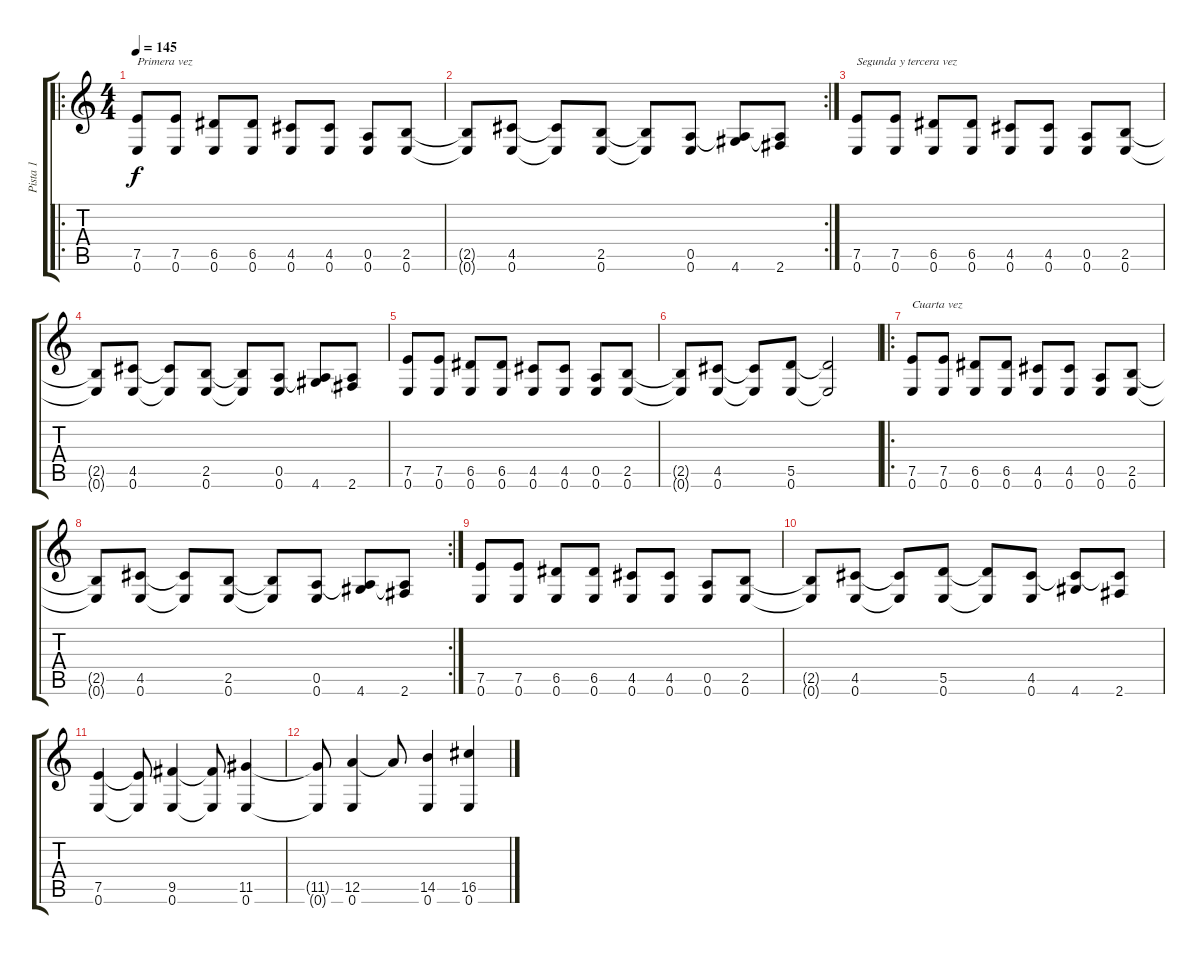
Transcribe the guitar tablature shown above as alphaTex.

\track ("Pista 1" "Pista 1") {instrument acousticguitarnylon}
\staff {score tabs}
\tuning (E4 B3 G3 D3 A2 E2) {hide}
\ro
\ts (4 4)
\tempo 145
\clef g2
\ks c
(7.5 0.6).8{txt "Primera vez" dy f instrument acousticguitarnylon} (7.5 0.6).8 (6.5 0.6).8 (6.5 0.6).8 (4.5 0.6).8 (4.5 0.6).8 (0.5 0.6).8 (2.5 0.6).8 |
\rc 2
(2.5{t} 0.6{t}).8 (4.5 0.6).8 (4.5{t} 0.6{t}).8 (2.5 0.6).8 (2.5{t} 0.6{t}).8 (0.5 0.6).8 (0.5{t} 4.6).8 (0.5{t} 2.6).8 |
(7.5 0.6).8{txt "Segunda y tercera vez"} (7.5 0.6).8 (6.5 0.6).8 (6.5 0.6).8 (4.5 0.6).8 (4.5 0.6).8 (0.5 0.6).8 (2.5 0.6).8 |
(2.5{t} 0.6{t}).8 (4.5 0.6).8 (4.5{t} 0.6{t}).8 (2.5 0.6).8 (2.5{t} 0.6{t}).8 (0.5 0.6).8 (0.5{t} 4.6).8 (0.5{t} 2.6).8 |
(7.5 0.6).8 (7.5 0.6).8 (6.5 0.6).8 (6.5 0.6).8 (4.5 0.6).8 (4.5 0.6).8 (0.5 0.6).8 (2.5 0.6).8 |
(2.5{t} 0.6{t}).8 (4.5 0.6).8 (4.5{t} 0.6{t}).8 (5.5 0.6).8 (5.5{t} 0.6{t}).2 |
\ro
(7.5 0.6).8{txt "Cuarta vez"} (7.5 0.6).8 (6.5 0.6).8 (6.5 0.6).8 (4.5 0.6).8 (4.5 0.6).8 (0.5 0.6).8 (2.5 0.6).8 |
\rc 2
(2.5{t} 0.6{t}).8 (4.5 0.6).8 (4.5{t} 0.6{t}).8 (2.5 0.6).8 (2.5{t} 0.6{t}).8 (0.5 0.6).8 (0.5{t} 4.6).8 (0.5{t} 2.6).8 |
(7.5 0.6).8 (7.5 0.6).8 (6.5 0.6).8 (6.5 0.6).8 (4.5 0.6).8 (4.5 0.6).8 (0.5 0.6).8 (2.5 0.6).8 |
(2.5{t} 0.6{t}).8 (4.5 0.6).8 (4.5{t} 0.6{t}).8 (5.5 0.6).8 (5.5{t} 0.6{t}).8 (4.5 0.6).8 (4.5{t} 4.6).8 (4.5{t} 2.6).8 |
(7.5 0.6).4 (7.5{t} 0.6{t}).8 (9.5 0.6).4 (9.5{t} 0.6{t}).8 (11.5 0.6).4 |
(11.5{t} 0.6{t}).8 (12.5 0.6).4 12.5{t}.8 (14.5 0.6).4 (16.5 0.6).4
